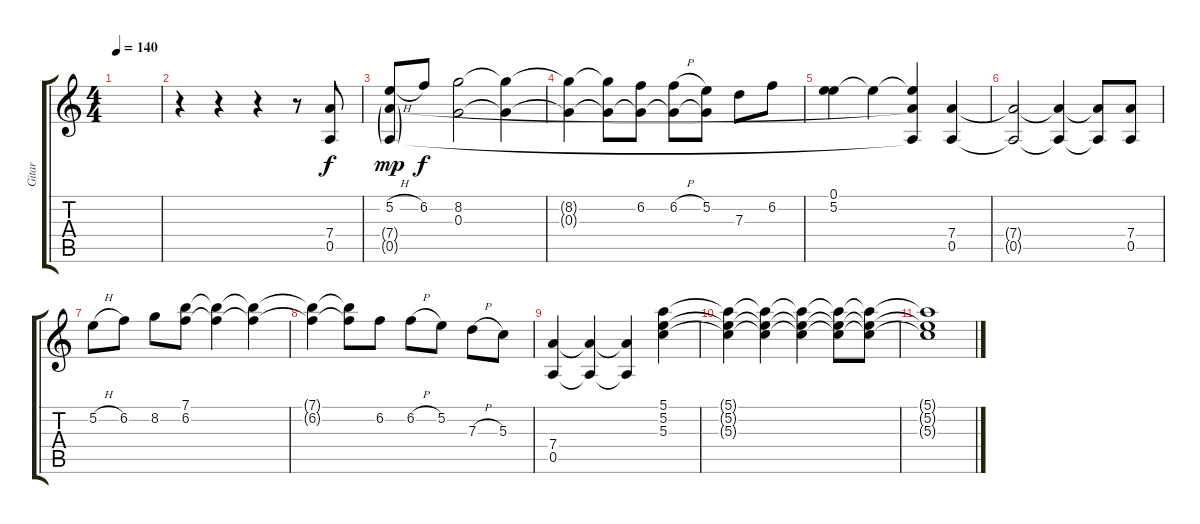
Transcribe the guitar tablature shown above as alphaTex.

\track ("Gitar" "Gitar") {instrument acousticguitarsteel}
\staff {score tabs}
\tuning (E4 B3 G3 D3 A2 E2) {hide}
\ts (4 4)
\tempo 140
\clef g2
\ks c
|
r.4{instrument acousticguitarsteel} r.4 r.4 r.8 (7.4 0.5).8 |
(5.2{h} 7.4{g} 0.5{g}).8{dy mp} 6.2.8{dy f} (8.2 0.3).2 (8.2{t} 0.3{t}).4 |
(8.2{t} 0.3{t}).4 (8.2{t} 0.3{t}).8 (6.2 0.3{t}).8 (6.2{h} 0.3{t}).8 (5.2 0.3{t}).8 7.3.8 6.2.8 |
(0.1 5.2).4 5.2{t}.4 (5.2{t} 7.4{t} 0.5{t}).4 (7.4 0.5).4 |
(7.4{t} 0.5{t}).2 (7.4{t} 0.5{t}).4 (7.4{t} 0.5{t}).8 (7.4 0.5).8 |
5.2{h}.8 6.2.8 8.2.8 (7.1 6.2).8 (7.1{t} 6.2{t}).4 (7.1{t} 6.2{t}).4 |
(7.1{t} 6.2{t}).4 (7.1{t} 6.2{t}).8 6.2.8 6.2{h}.8 5.2.8 7.3{h}.8 5.3.8 |
(7.4 0.5).4 (7.4{t} 0.5{t}).4 (7.4{t} 0.5{t}).4 (5.1 5.2 5.3).4 |
(5.1{t} 5.2{t} 5.3{t}).4 (5.1{t} 5.2{t} 5.3{t}).4 (5.1{t} 5.2{t} 5.3{t}).4 (5.1{t} 5.2{t} 5.3{t}).8 (5.1{t} 5.2{t} 5.3{t}).8 |
(5.1{t} 5.2{t} 5.3{t}).1
